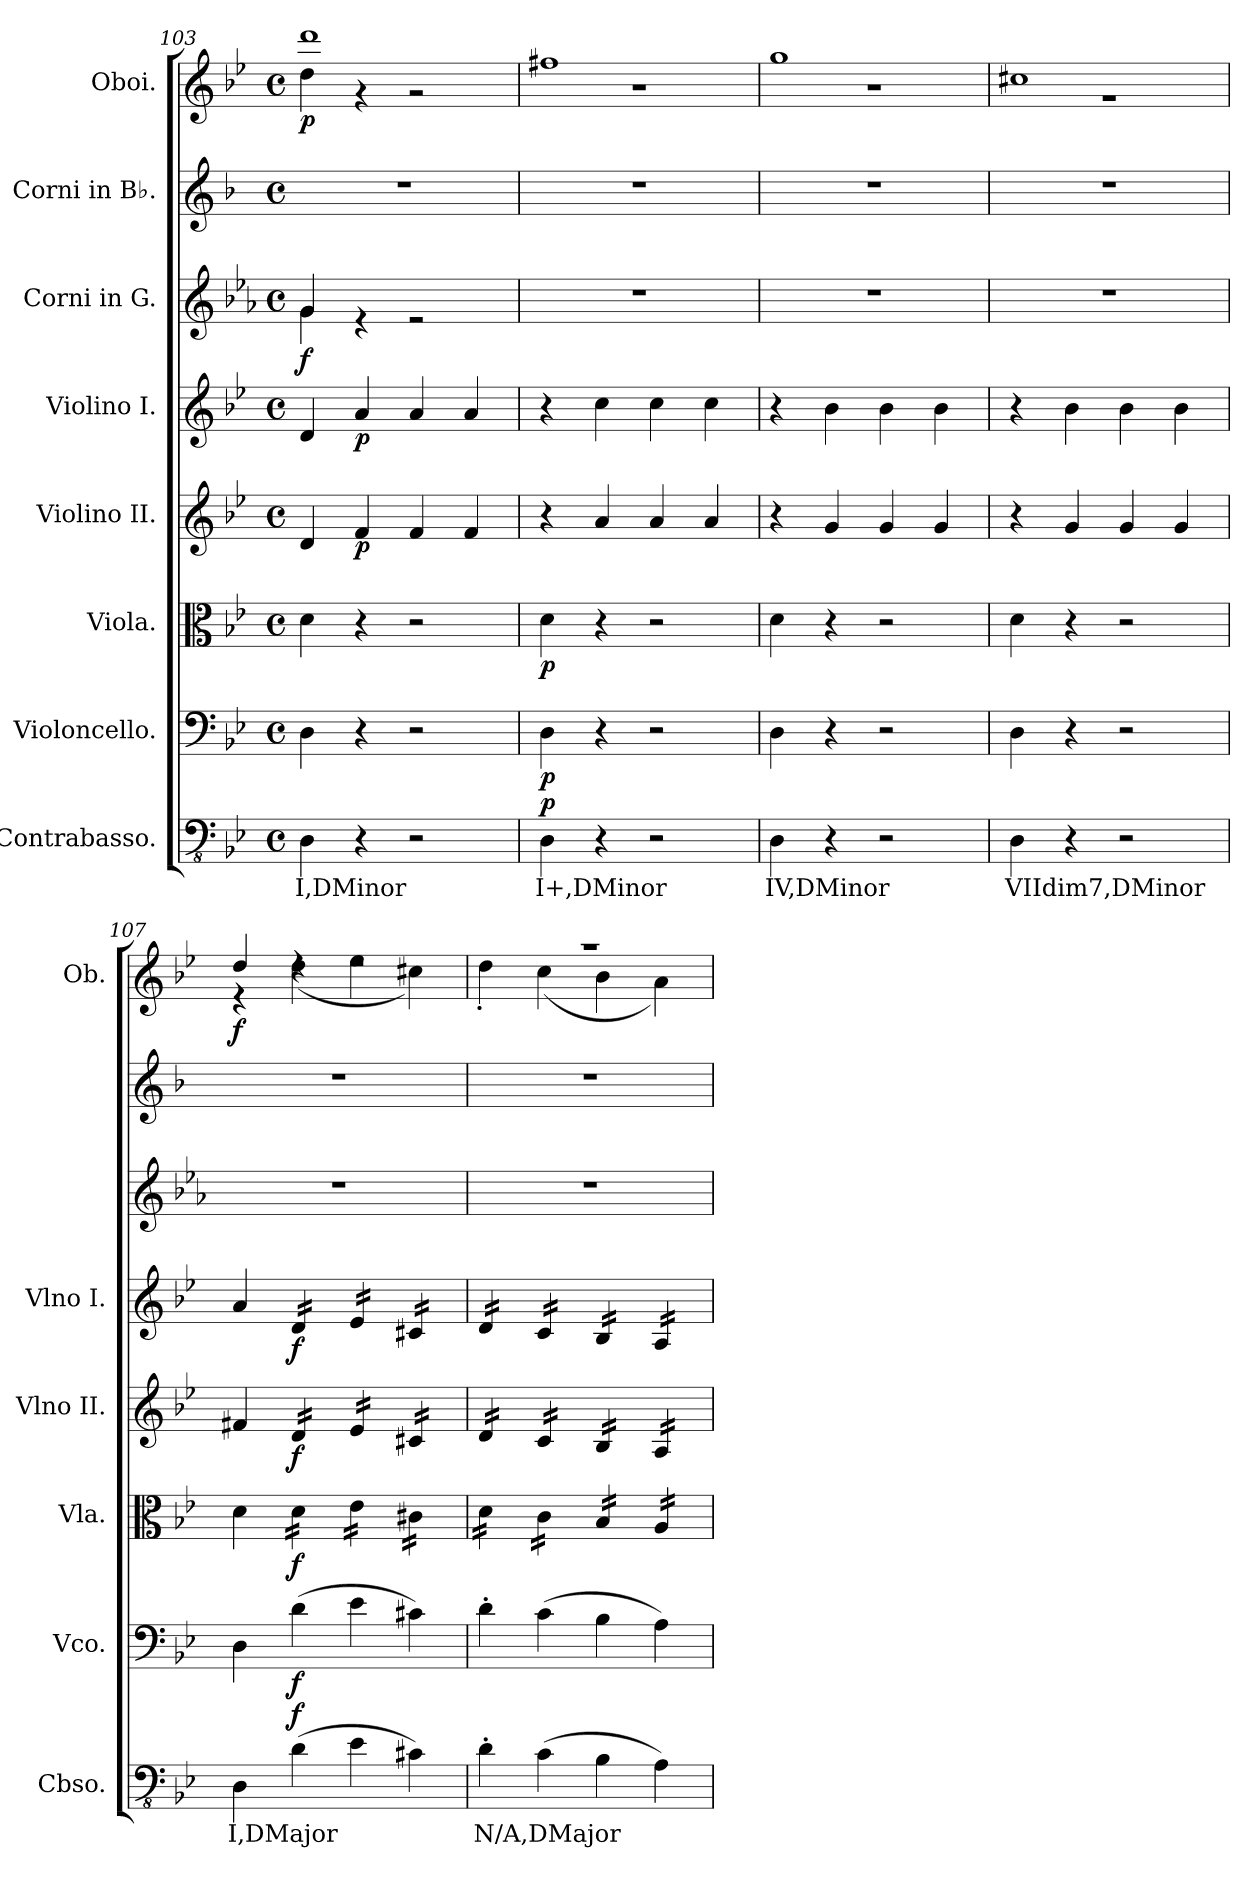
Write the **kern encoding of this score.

**kern	**text	**dynam	**kern	**dynam	**kern	**dynam	**kern	**dynam	**kern	**dynam	**kern	**dynam	**kern	**kern	**dynam
*part8	*part8	*part8	*part7	*part7	*part6	*part6	*part5	*part5	*part4	*part4	*part3	*part3	*part2	*part1	*part1
*staff8	*staff8	*staff8	*staff7	*staff7	*staff6	*staff6	*staff5	*staff5	*staff4	*staff4	*staff3	*staff3	*staff2	*staff1	*staff1
*I"Contrabasso.	*	*	*I"Violoncello.	*	*I"Viola.	*	*I"Violino II.	*	*I"Violino I.	*	*I"Corni in G.	*	*I"Corni in B♭.	*I"Oboi.	*
*I'Cbso.	*	*	*I'Vco.	*	*I'Vla.	*	*I'Vlno II.	*	*I'Vlno I.	*	*	*	*	*I'Ob.	*
!!LO:PB:g=z
*clefFv4	*	*	*clefF4	*	*clefC3	*	*clefG2	*	*clefG2	*	*clefG2	*	*clefG2	*clefG2	*
*	*	*	*	*	*	*	*	*	*	*	*ITrd3c5	*	*ITrd4c7	*	*
*k[b-e-]	*	*	*k[b-e-]	*	*k[b-e-]	*	*k[b-e-]	*	*k[b-e-]	*	*k[b-e-]	*	*k[b-e-]	*k[b-e-]	*
*M4/4	*	*	*M4/4	*	*M4/4	*	*M4/4	*	*M4/4	*	*M4/4	*	*M4/4	*M4/4	*
*met(c)	*	*	*met(c)	*	*met(c)	*	*met(c)	*	*met(c)	*	*met(c)	*	*met(c)	*met(c)	*
=103	=103	=103	=103	=103	=103	=103	=103	=103	=103	=103	=103	=103	=103	=103	=103
*	*	*	*	*	*	*	*	*	*	*	*^	*	*	*^	*
!	!	!	!	!	!	!	!	!	!	!	!	!	!LO:DY:b	!	!	!	!LO:DY:b
4DD\	I,DMinor	.	4D\	.	4d\	.	4d/	.	4d/	.	4d/	4d\	f	1r	1ddd	4dd\	p
!	!	!	!	!	!	!	!	!LO:DY:b	!	!LO:DY:b	!	!	!	!	!	!	!
4r	.	.	4r	.	4r	.	4f/	p	4a/	p	4re	2.ryy	.	.	.	4r	.
2r	.	.	2r	.	2r	.	4f/	.	4a/	.	2re	.	.	.	.	2r	.
.	.	.	.	.	.	.	4f/	.	4a/	.	.	.	.	.	.	.	.
*	*	*	*	*	*	*	*	*	*	*	*v	*v	*	*	*	*	*
=104	=104	=104	=104	=104	=104	=104	=104	=104	=104	=104	=104	=104	=104	=104	=104	=104
!	!	!LO:DY:b	!	!LO:DY:b	!	!LO:DY:b	!	!	!	!	!	!	!	!	!	!
4DD\	I+,DMinor	p	4D\	p	4d\	p	4r	.	4r	.	1r	.	1r	1ff#X	1r	.
4r	.	.	4r	.	4r	.	4a/	.	4cc\	.	.	.	.	.	.	.
2r	.	.	2r	.	2r	.	4a/	.	4cc\	.	.	.	.	.	.	.
.	.	.	.	.	.	.	4a/	.	4cc\	.	.	.	.	.	.	.
!!LO:PB:g=z	!!
=105	=105	=105	=105	=105	=105	=105	=105	=105	=105	=105	=105	=105	=105	=105	=105	=105
4DD\	IV,DMinor	.	4D\	.	4d\	.	4r	.	4r	.	1r	.	1r	1gg	1r	.
4r	.	.	4r	.	4r	.	4g/	.	4b-\	.	.	.	.	.	.	.
2r	.	.	2r	.	2r	.	4g/	.	4b-\	.	.	.	.	.	.	.
.	.	.	.	.	.	.	4g/	.	4b-\	.	.	.	.	.	.	.
=106	=106	=106	=106	=106	=106	=106	=106	=106	=106	=106	=106	=106	=106	=106	=106	=106
4DD\	VIIdim7,DMinor	.	4D\	.	4d\	.	4r	.	4r	.	1r	.	1r	1cc#X	1r	.
4r	.	.	4r	.	4r	.	4g/	.	4b-\	.	.	.	.	.	.	.
2r	.	.	2r	.	2r	.	4g/	.	4b-\	.	.	.	.	.	.	.
.	.	.	.	.	.	.	4g/	.	4b-\	.	.	.	.	.	.	.
=107	=107	=107	=107	=107	=107	=107	=107	=107	=107	=107	=107	=107	=107	=107	=107	=107
!	!	!	!	!	!	!	!	!	!	!	!	!	!	!	!	!LO:DY:b
4DD\	I,DMajor	.	4D\	.	4d\	.	4f#X/	.	4a/	.	1r	.	1r	4dd/	4r	f
!	!	!LO:DY:b	!	!LO:DY:b	!	!LO:DY:b	!	!LO:DY:b	!	!LO:DY:b	!	!	!	!	!	!
*	*	*	*	*	*tremolo	*	*	*	*	*	*	*	*	*	*	*
*	*	*	*	*	*	*	*tremolo	*	*	*	*	*	*	*	*	*
*	*	*	*	*	*	*	*	*	*tremolo	*	*	*	*	*	*	*
(4D\	.	f	(4d\	f	16d\LL	f	16d/LL	f	16d/LL	f	.	.	.	4rdd	(4dd\	.
.	.	.	.	.	16d\	.	16d/	.	16d/	.	.	.	.	.	.	.
.	.	.	.	.	16d\	.	16d/	.	16d/	.	.	.	.	.	.	.
.	.	.	.	.	16d\JJ	.	16d/JJ	.	16d/JJ	.	.	.	.	.	.	.
4E-\	.	.	4e-\	.	16e-\LL	.	16e-/LL	.	16e-/LL	.	.	.	.	2rdd	4ee-\	.
.	.	.	.	.	16e-\	.	16e-/	.	16e-/	.	.	.	.	.	.	.
.	.	.	.	.	16e-\	.	16e-/	.	16e-/	.	.	.	.	.	.	.
.	.	.	.	.	16e-\JJ	.	16e-/JJ	.	16e-/JJ	.	.	.	.	.	.	.
4C#X\)	.	.	4c#X\)	.	16c#X\LL	.	16c#X/LL	.	16c#X/LL	.	.	.	.	.	4cc#X\)	.
.	.	.	.	.	16c#X\	.	16c#X/	.	16c#X/	.	.	.	.	.	.	.
.	.	.	.	.	16c#X\	.	16c#X/	.	16c#X/	.	.	.	.	.	.	.
.	.	.	.	.	16c#X\JJ	.	16c#X/JJ	.	16c#X/JJ	.	.	.	.	.	.	.
=108	=108	=108	=108	=108	=108	=108	=108	=108	=108	=108	=108	=108	=108	=108	=108	=108
4D'\	N/A,DMajor	.	4d'\	.	16d\LL	.	16d/LL	.	16d/LL	.	1r	.	1r	1r	4dd'\	.
.	.	.	.	.	16d\	.	16d/	.	16d/	.	.	.	.	.	.	.
.	.	.	.	.	16d\	.	16d/	.	16d/	.	.	.	.	.	.	.
.	.	.	.	.	16d\JJ	.	16d/JJ	.	16d/JJ	.	.	.	.	.	.	.
(4C\	.	.	(4c\	.	16c\LL	.	16c/LL	.	16c/LL	.	.	.	.	.	(4cc\	.
.	.	.	.	.	16c\	.	16c/	.	16c/	.	.	.	.	.	.	.
.	.	.	.	.	16c\	.	16c/	.	16c/	.	.	.	.	.	.	.
.	.	.	.	.	16c\JJ	.	16c/JJ	.	16c/JJ	.	.	.	.	.	.	.
4BB-\	.	.	4B-\	.	16B-/LL	.	16B-/LL	.	16B-/LL	.	.	.	.	.	4b-\	.
.	.	.	.	.	16B-/	.	16B-/	.	16B-/	.	.	.	.	.	.	.
.	.	.	.	.	16B-/	.	16B-/	.	16B-/	.	.	.	.	.	.	.
.	.	.	.	.	16B-/JJ	.	16B-/JJ	.	16B-/JJ	.	.	.	.	.	.	.
4AA\)	.	.	4A\)	.	16A/LL	.	16A/LL	.	16A/LL	.	.	.	.	.	4a\)	.
.	.	.	.	.	16A/	.	16A/	.	16A/	.	.	.	.	.	.	.
.	.	.	.	.	16A/	.	16A/	.	16A/	.	.	.	.	.	.	.
.	.	.	.	.	16A/JJ	.	16A/JJ	.	16A/JJ	.	.	.	.	.	.	.
*	*	*	*	*	*	*	*	*	*Xtremolo	*	*	*	*	*	*	*
*	*	*	*	*	*	*	*Xtremolo	*	*	*	*	*	*	*	*	*
*	*	*	*	*	*Xtremolo	*	*	*	*	*	*	*	*	*	*	*
*	*	*	*	*	*	*	*	*	*	*	*	*	*	*v	*v	*
=	=	=	=	=	=	=	=	=	=	=	=	=	=	=	=
*-	*-	*-	*-	*-	*-	*-	*-	*-	*-	*-	*-	*-	*-	*-	*-
